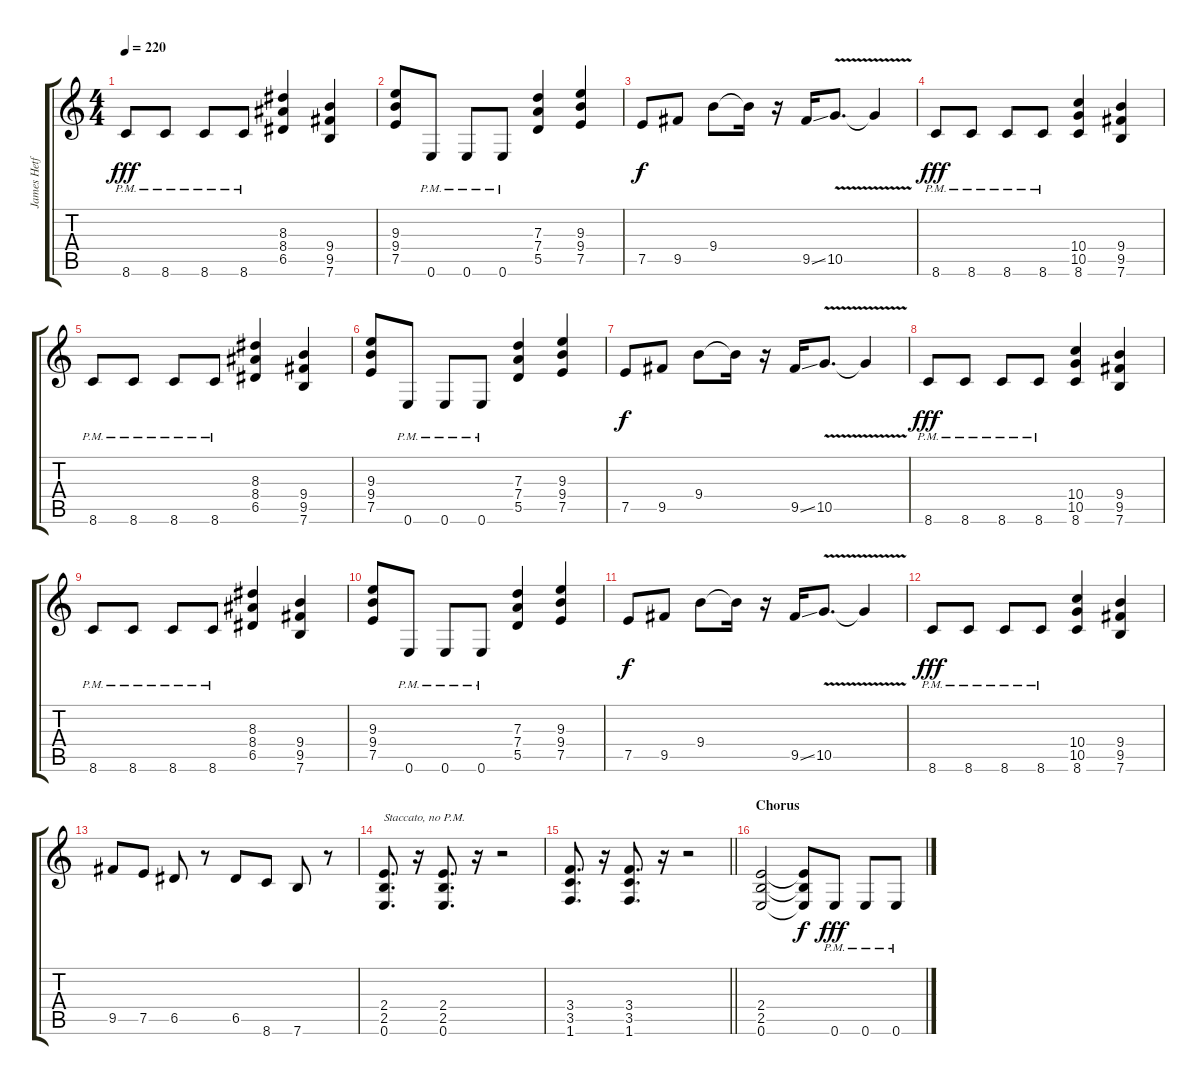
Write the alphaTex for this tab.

\track ("James Hetfield" "James Hetf") {instrument distortionguitar}
\staff {score tabs}
\tuning (E4 B3 G3 D3 A2 E2) {hide}
\ts (4 4)
\tempo 220
\clef g2
\ks c
8.6{pm}.8{dy fff} 8.6{pm}.8 8.6{pm}.8 8.6{pm}.8 (8.3 8.4 6.5).4 (9.4 9.5 7.6).4 |
(9.3 9.4 7.5).8 0.6{pm}.8 0.6{pm}.8 0.6{pm}.8 (7.3 7.4 5.5).4 (9.3 9.4 7.5).4 |
7.5.8{dy f} 9.5.8 9.4.8 9.4{t}.16 r.16 9.5{ss}.16 10.5{v}.8{d} 10.5{t}.4 |
8.6{pm}.8{dy fff} 8.6{pm}.8 8.6{pm}.8 8.6{pm}.8 (10.4 10.5 8.6).4 (9.4 9.5 7.6).4 |
8.6{pm}.8 8.6{pm}.8 8.6{pm}.8 8.6{pm}.8 (8.3 8.4 6.5).4 (9.4 9.5 7.6).4 |
(9.3 9.4 7.5).8 0.6{pm}.8 0.6{pm}.8 0.6{pm}.8 (7.3 7.4 5.5).4 (9.3 9.4 7.5).4 |
7.5.8{dy f} 9.5.8 9.4.8 9.4{t}.16 r.16 9.5{ss}.16 10.5{v}.8{d} 10.5{t}.4 |
8.6{pm}.8{dy fff} 8.6{pm}.8 8.6{pm}.8 8.6{pm}.8 (10.4 10.5 8.6).4 (9.4 9.5 7.6).4 |
8.6{pm}.8 8.6{pm}.8 8.6{pm}.8 8.6{pm}.8 (8.3 8.4 6.5).4 (9.4 9.5 7.6).4 |
(9.3 9.4 7.5).8 0.6{pm}.8 0.6{pm}.8 0.6{pm}.8 (7.3 7.4 5.5).4 (9.3 9.4 7.5).4 |
7.5.8{dy f} 9.5.8 9.4.8 9.4{t}.16 r.16 9.5{ss}.16 10.5{v}.8{d} 10.5{t}.4 |
8.6{pm}.8{dy fff} 8.6{pm}.8 8.6{pm}.8 8.6{pm}.8 (10.4 10.5 8.6).4 (9.4 9.5 7.6).4 |
9.5.8 7.5.8 6.5.8 r.8 6.5.8 8.6.8 7.6.8 r.8 |
(2.4 2.5 0.6).8{d txt "Staccato, no P.M."} r.16 (2.4 2.5 0.6).8{d} r.16 r.2 |
\barLineRight lightlight
(3.4 3.5 1.6).8{d} r.16 (3.4 3.5 1.6).8{d} r.16 r.2 |
\section ("" "Chorus")
(2.4 2.5 0.6).2 (2.4{t} 2.5{t} 0.6{t}).8{dy f} 0.6{pm}.8{dy fff} 0.6{pm}.8 0.6{pm}.8
